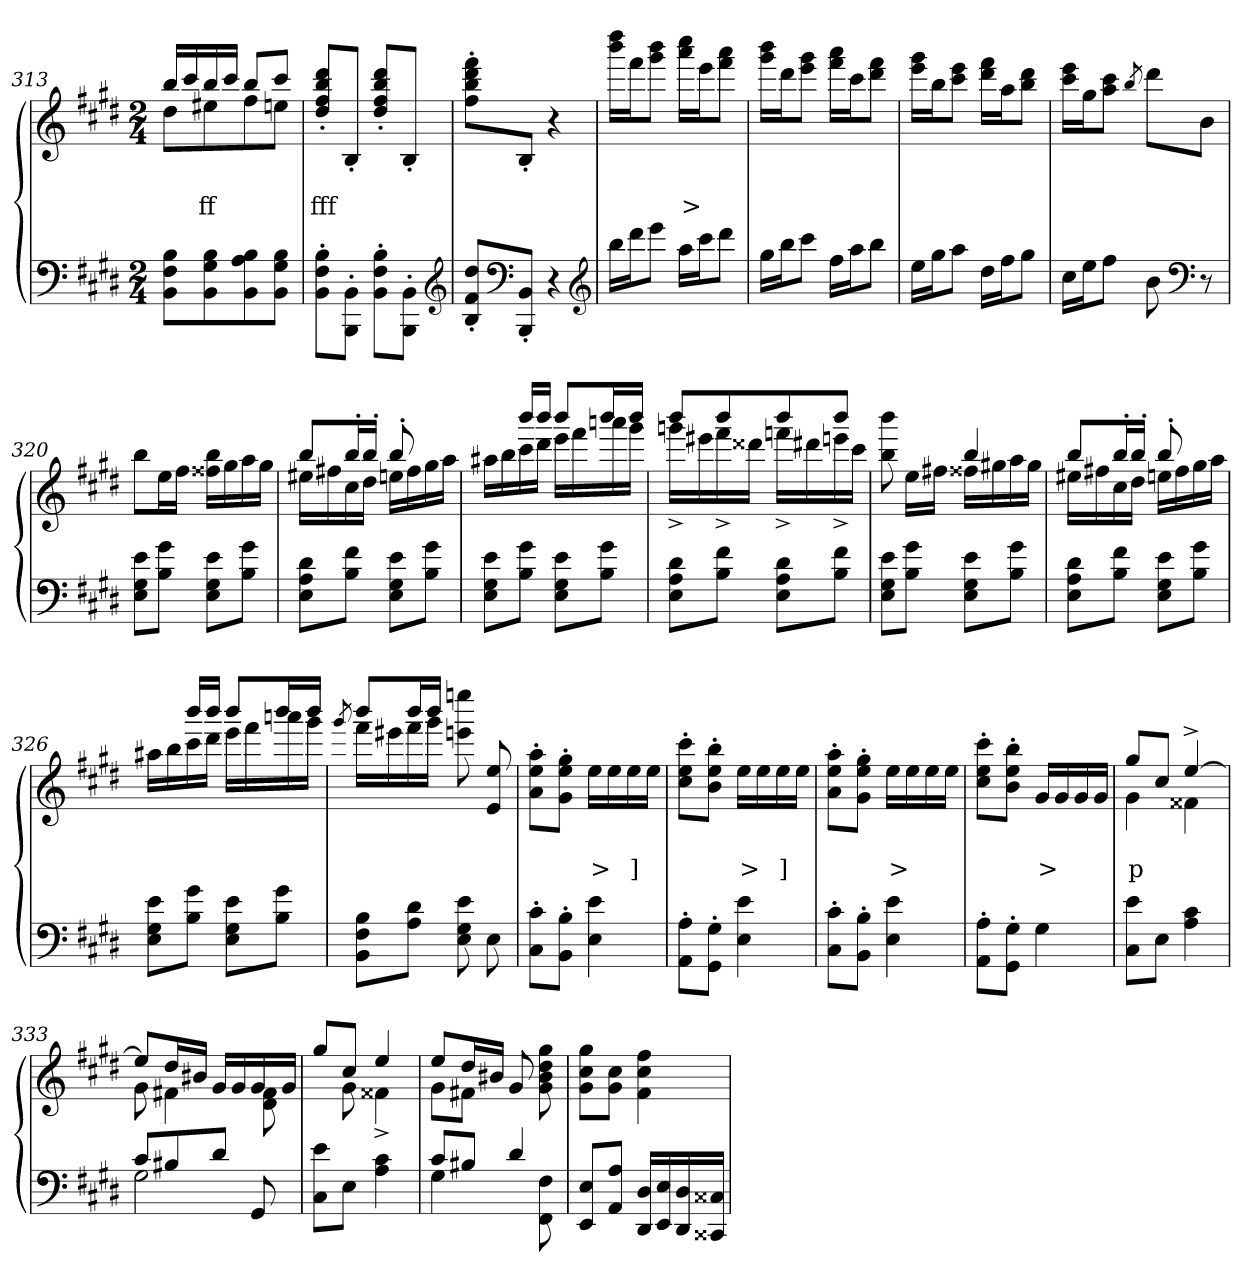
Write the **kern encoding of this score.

**kern	**kern	**text	**text
*part2	*part1	*part1	*part1
*staff2	*staff1	*staff1	*staff1
*clefF4	*clefG2	*	*
*k[f#c#g#d#]	*k[f#c#g#d#]	*	*
*M2/4	*M2/4	*	*
=313	=313	=313	=313
*	*^	*	*
8B\ 8F# 8BBL	16bbLL	8dd#\L	.	.
.	16ccc#	.	.	.
8B 8G# 8BB	16bb	8ee#X	.	ff
.	16ccc#JJ	.	.	.
8B 8A 8BB	8bbL	8ff#	.	.
8B 8G# 8BBJ	8ccc#J	8eenJ	.	.
*	*v	*v	*	*
=314	=314	=314	=314
8B\'> 8F#'> 8BB'>L	8ddd#\'> 8bb'> 8ff#'> 8dd#'>L	.	fff
8BB'> 8BBB'>J	8B'>/J	.	.
8B\'> 8F#'> 8BB'>L	8ddd#'> 8bb'> 8ff#'> 8dd#\'>L	.	.
8BB'> 8BBB'>J	8B'>/J	.	.
*clefG2	*	*	*
=315	=315	=315	=315
8dd#'> 8f#'> 8B'>L	8fff#'> 8ddd#'> 8bb'> 8ff#\'>L	.	.
*clefF4	*	*	*
8BB'> 8BBB'>J	8B'>/J	.	.
4r	4r	.	.
*clefG2	*	*	*
=316	=316	=316	=316
16bbLL	16dddd# 16bbbLL	.	.
16ddd#J	16fff#J	.	.
8eeeJ	8bbb 8ggg#J	.	.
16aaLL	16cccc# 16aaaLL	.	>
16ccc#J	16eeeJ	.	.
8ddd#J	8aaa 8fff#J	.	.
=317	=317	=317	=317
16gg#LL	16bbb 16ggg#LL	.	.
16bbJ	16ddd#J	.	.
8ccc#J	8ggg# 8eeeJ	.	.
16ff#LL	16aaa 16fff#LL	.	.
16aaJ	16ccc#J	.	.
8bbJ	8fff# 8ddd#J	.	.
=318	=318	=318	=318
16eeLL	16ggg# 16eeeLL	.	.
16gg#J	16bbJ	.	.
8aaJ	8eee 8ccc#J	.	.
16dd#LL	16fff# 16ddd#LL	.	.
16ff#J	16aaJ	.	.
8gg#J	8ddd# 8bbJ	.	.
=319	=319	=319	=319
16cc#LL	16eee 16ccc#LL	.	.
16eeJ	16gg#J	.	.
8ff#J	8ccc# 8aaJ	.	.
.	8qbb/	.	.
8b	8ddd#L	.	.
*clefF4	*	*	*
8r	8bJ	.	.
=320	=320	=320	=320
8e 8G# 8EL	8bbL	.	.
8g# 8BJ	16eeL	.	.
.	16ff#JJ	.	.
8e 8G# 8EL	16bb 16ff##XLL	.	.
.	16gg#	.	.
8g# 8BJ	16aa	.	.
.	16gg#JJ	.	.
=321	=321	=321	=321
*	*^	*	*
8d# 8A 8EL	8bbL	16ee#XLL	.	.
.	.	16ff#X	.	.
8f# 8BJ	16bb'>L	16cc#	.	.
.	16bb'>JJ	16dd#JJ	.	.
8e 8G# 8EL	8bb'>	16eenLL	.	.
.	.	16ff#	.	.
8g# 8BJ	8ryy	16gg#	.	.
.	.	16aaJJ	.	.
=322	=322	=322	=322	=322
8e 8G# 8EL	8ryy	16aa#XLL	.	.
.	.	16bb	.	.
8g# 8BJ	16bbbLL	16ccc#	.	.
.	16bbbJJ	16ddd#JJ	.	.
8e 8G# 8EL	8bbbL	16eeeLL	.	.
.	.	16fff#	.	.
8g# 8BJ	16bbbL	16aaan	.	.
.	16bbbJJ	16ggg#JJ	.	.
=323	=323	=323	=323	=323
8d# 8A 8EL	8bbbL	16gggn^>LL	.	.
.	.	16eee#X	.	.
8f# 8BJ	8bbb	16fff#^>	.	.
.	.	16ddd##XJJ	.	.
8d# 8A 8EL	8bbb	16fffn^>LL	.	.
.	.	16ddd#X	.	.
8f# 8BJ	8bbbJ	16eeen^>	.	.
.	.	16ccc#JJ	.	.
=324	=324	=324	=324	=324
8e 8G# 8EL	4ryy	8bbb 8bb	.	.
8g# 8BJ	.	16eeLL	.	.
.	.	16ff#XJJ	.	.
8e 8G# 8EL	4bb	16ff##XLL	.	.
.	.	16gg#X	.	.
8g# 8BJ	.	16aa	.	.
.	.	16gg#JJ	.	.
=325	=325	=325	=325	=325
8d# 8A 8EL	8bbL	16ee#XLL	.	.
.	.	16ff#X	.	.
8f# 8BJ	16bb'>L	16cc#	.	.
.	16bb'>JJ	16dd#JJ	.	.
8e 8G# 8EL	8bb'>	16eenLL	.	.
.	.	16ff#	.	.
8g# 8BJ	8ryy	16gg#	.	.
.	.	16aaJJ	.	.
=326	=326	=326	=326	=326
8e 8G# 8EL	8ryy	16aa#XLL	.	.
.	.	16bb	.	.
8g# 8BJ	16bbbLL	16ccc#	.	.
.	16bbbJJ	16ddd#JJ	.	.
8e 8G# 8EL	8bbbL	16eeeLL	.	.
.	.	16fff#	.	.
8g# 8BJ	16bbbL	16aaan	.	.
.	16bbbJJ	16ggg#JJ	.	.
=327	=327	=327	=327	=327
.	8qggg#/	.	.	.
8B 8F# 8BBL	8bbbL	16fff#LL	.	.
.	.	16eee#X	.	.
8d# 8AJ	16bbbL	16fff#	.	.
.	16bbbJJ	16ggg#JJ	.	.
8e 8G# 8E	4ryy	8eeeen 8eeen	.	.
8E	.	8ee 8e	.	.
*	*v	*v	*	*
=328	=328	=328	=328
8c#\'> 8C#'>L	8aa\'> 8ee'> 8a'>L	.	.
8B'> 8BB'>J	8gg#'> 8ee'> 8g#'>J	.	.
4e 4E	16ee\LL	.	>
.	16ee	.	.
.	16ee	.	]
.	16eeJJ	.	.
=329	=329	=329	=329
8A\'> 8AA'>L	8ccc#\'> 8ee'> 8cc#'>L	.	.
8G#'> 8GG#'>J	8bb'> 8ee'> 8b'>J	.	.
4e 4E	16ee\LL	.	>
.	16ee	.	.
.	16ee	.	]
.	16eeJJ	.	.
=330	=330	=330	=330
8c#\'> 8C#'>L	8aa\'> 8ee'> 8a'>L	.	.
8B'> 8BB'>J	8gg#'> 8ee'> 8g#'>J	.	.
4e 4E	16ee\LL	.	>
.	16ee	.	.
.	16ee	.	.
.	16eeJJ	.	.
=331	=331	=331	=331
8A\'> 8AA'>L	8ccc#\'> 8ee'> 8cc#'>L	.	.
8G#'> 8GG#'>J	8bb'> 8ee'> 8b'>J	.	.
4G#	16g#LL	.	>
.	16g#	.	.
.	16g#	.	.
.	16g#JJ	.	.
=332	=332	=332	=332
*	*^	*	*
8e\ 8C#L	8gg#L	4g#	.	p
8EJ	8cc#J	.	.	.
4c# 4A	[4ee^>	4f##X	.	.
=333	=333	=333	=333	=333
*^	*	*	*	*
8c#L	2G#	8eeL]	8g#	.	.
8B#X	.	16dd#L	4f#X	.	.
.	.	16b#XJJ	.	.	.
8d#J	.	16g#LL	.	.	.
.	.	16g#	.	.	.
8GG#	.	16g#	8f# 8d#	.	.
.	.	16g#JJ	.	.	.
*v	*v	*	*	*	*
=334	=334	=334	=334	=334
8e\ 8C#L	8gg#L	8ryy	.	.
8EJ	8cc#J	8g#	.	.
4c# 4A	4ee	4f##X^>	.	.
=335	=335	=335	=335	=335
*^	*	*	*	*
8c#L	4G#	8eeL	8g#\L	.	.
8B#XJ	.	16dd#L	8f#XJ	.	.
.	.	16b#XJJ	.	.	.
4d#	8ryy	8g#	4ryy	.	.
.	8F#\ 8FF#	8gg#\ 8dd# 8b# 8g#	.	.	.
*v	*v	*	*	*	*
*	*v	*v	*	*
=336	=336	=336	=336
8E 8EEL	8gg#\ 8cc# 8g#L	.	.
8A 8AAJ	8cc# 8g#J	.	.
16D# 16DD#LL	4ff# 4cc# 4f#	.	.
16E 16EE	.	.	.
16D# 16DD#	.	.	.
16C##X 16CC##XJJ	.	.	.
=	=	=	=
*-	*-	*-	*-
